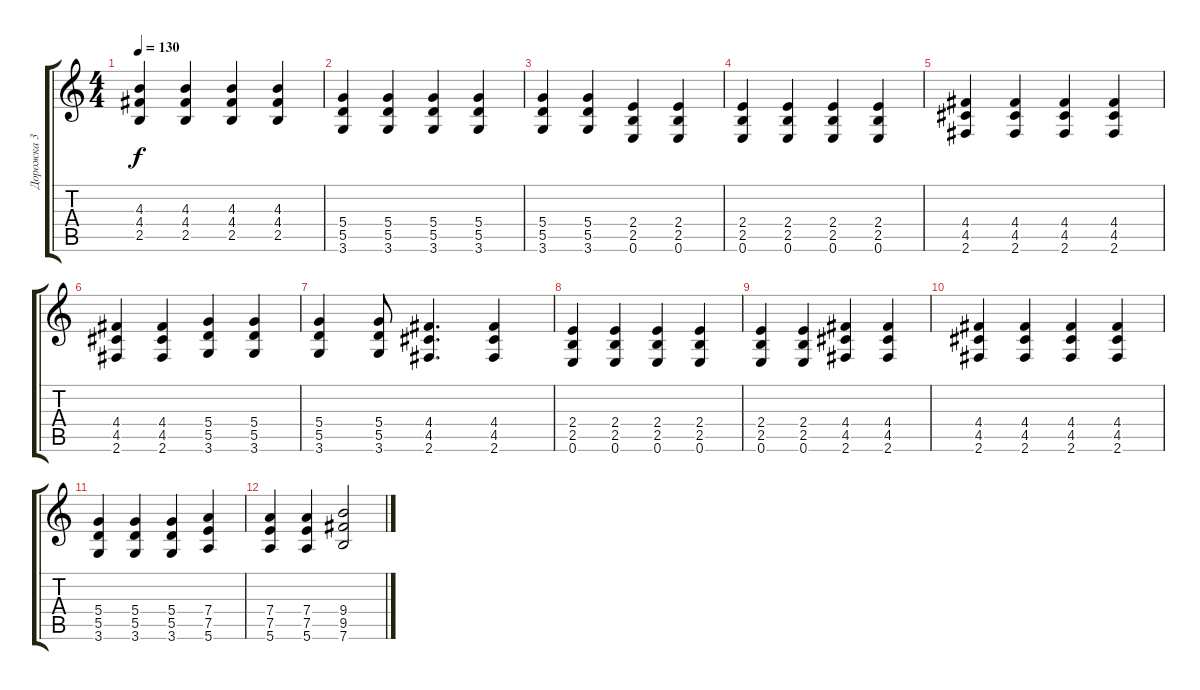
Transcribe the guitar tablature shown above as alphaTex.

\track ("Дорожка 3" "Дорожка 3") {instrument distortionguitar}
\staff {score tabs}
\tuning (E4 B3 G3 D3 A2 E2) {hide}
\ts (4 4)
\tempo 130
\clef g2
\ks c
(4.3 4.4 2.5).4{dy f} (4.3 4.4 2.5).4 (4.3 4.4 2.5).4 (4.3 4.4 2.5).4 |
(5.4 5.5 3.6).4 (5.4 5.5 3.6).4 (5.4 5.5 3.6).4 (5.4 5.5 3.6).4 |
(5.4 5.5 3.6).4 (5.4 5.5 3.6).4 (2.4 2.5 0.6).4 (2.4 2.5 0.6).4 |
(2.4 2.5 0.6).4 (2.4 2.5 0.6).4 (2.4 2.5 0.6).4 (2.4 2.5 0.6).4 |
(4.4 4.5 2.6).4 (4.4 4.5 2.6).4 (4.4 4.5 2.6).4 (4.4 4.5 2.6).4 |
(4.4 4.5 2.6).4 (4.4 4.5 2.6).4 (5.4 5.5 3.6).4 (5.4 5.5 3.6).4 |
(5.4 5.5 3.6).4 (5.4 5.5 3.6).8 (4.4 4.5 2.6).4{d} (4.4 4.5 2.6).4 |
(2.4 2.5 0.6).4 (2.4 2.5 0.6).4 (2.4 2.5 0.6).4 (2.4 2.5 0.6).4 |
(2.4 2.5 0.6).4 (2.4 2.5 0.6).4 (4.4 4.5 2.6).4 (4.4 4.5 2.6).4 |
(4.4 4.5 2.6).4 (4.4 4.5 2.6).4 (4.4 4.5 2.6).4 (4.4 4.5 2.6).4 |
(5.4 5.5 3.6).4 (5.4 5.5 3.6).4 (5.4 5.5 3.6).4 (7.4 7.5 5.6).4 |
(7.4 7.5 5.6).4 (7.4 7.5 5.6).4 (9.4 9.5 7.6).2
